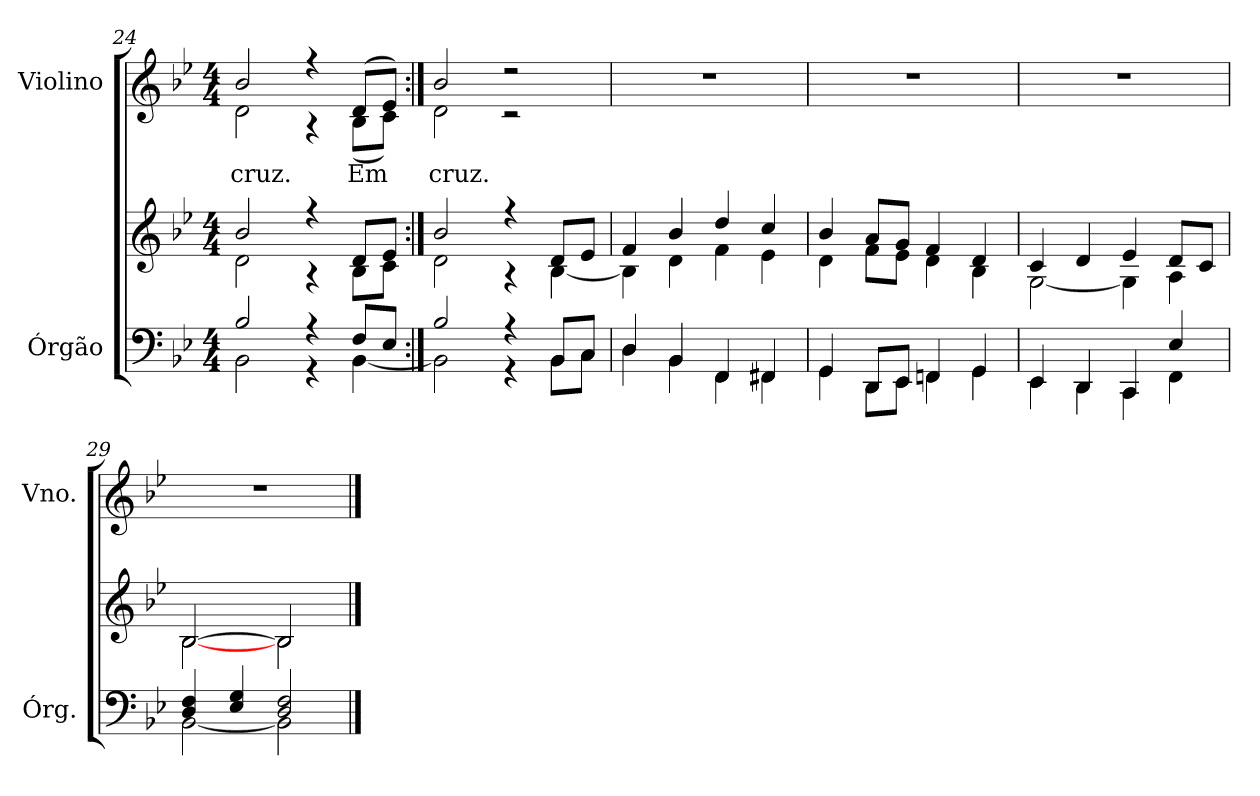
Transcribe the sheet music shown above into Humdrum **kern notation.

**kern	**kern	**kern	**text
*part2	*part2	*part1	*part1
*staff3	*staff2	*staff1	*staff1
*I"Órgão	*	*I"Violino	*
*I'Órg.	*	*I'Vno.	*
*clefF4	*clefG2	*clefG2	*
*k[b-e-]	*k[b-e-]	*k[b-e-]	*
*B-:	*B-:	*B-:	*
*M4/4	*M4/4	*M4/4	*
=24	=24	=24	=24
*^	*^	*	*
!	!	!	!	!	!LO:LY:b:color=#000000
*	*	*	*	*^	*
2B-i/	2BB-i\	2b-i/	2di\	2b-i/	2di\	cruz.
4r	4r	4r	4r	4r	4r	.
!	!	!	!	!	!	!LO:LY:b:color=#000000
8Fi/L	[<4BB-i\	8di/L	8B-i\L	(8di/L	(8B-i\L	Em
8E-i/J	.	8e-i/J	8ci\J	8e-i/J)	8ci\J)	.
!!LO:LB:g=z	!!
=25:|!	=25:|!	=25:|!	=25:|!	=25:|!	=25:|!	=25:|!
!	!	!	!	!	!	!LO:LY:b:color=#000000
2B-i/	2BB-i\]	2b-i/	2di\	2b-i/	2di\	cruz.
4r	4r	4r	4r	2r	2r	.
8BB-i/L	8BB-i\L	8di/L	[<4B-i\	.	.	.
8Ci/J	8Ci\J	8e-i/J	.	.	.	.
*	*	*	*	*v	*v	*
=26	=26	=26	=26	=26	=26
4Di/	4Di\	4fi/	4B-i\]	1r	.
4BB-i/	4BB-i\	4b-i/	4di\	.	.
4FFi/	4FFi\	4ddi/	4fi\	.	.
4FF#Xi/	4FF#i\	4cci/	4e-i\	.	.
=27	=27	=27	=27	=27	=27
4GGi/	4GGi\	4b-i/	4di\	1r	.
8DDi/L	8DDi\L	8ai/L	8fi\L	.	.
8EE-i/J	8EE-i\J	8gi/J	8e-i\J	.	.
4FFni/	4FFi\	4fi/	4di\	.	.
4GGi/	4GGi\	4di/	4B-i\	.	.
=28	=28	=28	=28	=28	=28
4EE-i/	4EE-i\	4ci/	[<2Gi\	1r	.
4DDi/	4DDi\	4di/	.	.	.
4CCi/	4CCi\	4e-i/	4Gi\]	.	.
4E-i/	4FFi\	8di/L	4Ai\	.	.
.	.	8ci/J	.	.	.
=29	=29	=29	=29	=29	=29
4Di/ 4Fi	[<2BB-i\	[>2B-i/	[<2B-i\	1r	.
4E-i/ 4Gi	.	.	.	.	.
2Di/ 2Fi	2BB-i\]	2B-i/]	2B-i\	.	.
*v	*v	*	*	*	*
*	*v	*v	*	*
==	==	==	==
*-	*-	*-	*-
